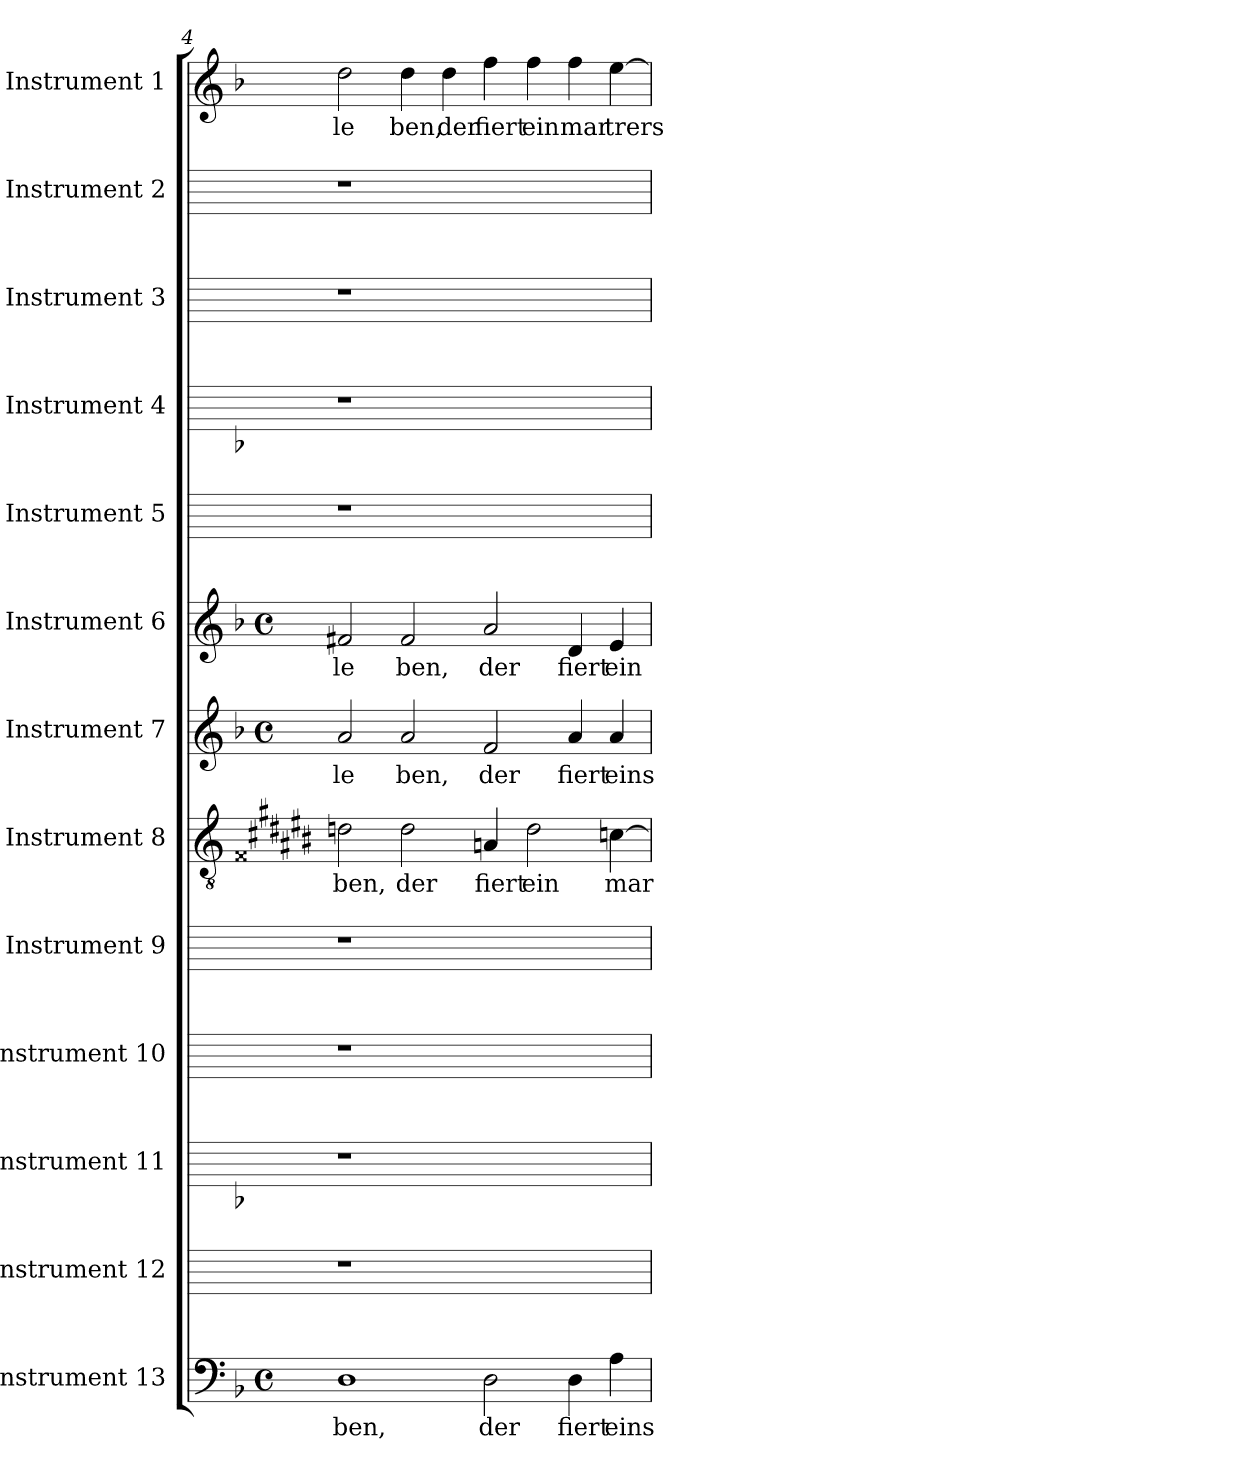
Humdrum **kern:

**kern	**text	**kern	**kern	**kern	**kern	**kern	**text	**kern	**text	**kern	**text	**kern	**kern	**kern	**kern	**kern	**text
*part13	*part13	*part12	*part11	*part10	*part9	*part8	*part8	*part7	*part7	*part6	*part6	*part5	*part4	*part3	*part2	*part1	*part1
*staff13	*staff13	*staff12	*staff11	*staff10	*staff9	*staff8	*staff8	*staff7	*staff7	*staff6	*staff6	*staff5	*staff4	*staff3	*staff2	*staff1	*staff1
*I"Instrument 13	*	*I"Instrument 12	*I"Instrument 11	*I"Instrument 10	*I"Instrument 9	*I"Instrument 8	*	*I"Instrument 7	*	*I"Instrument 6	*	*I"Instrument 5	*I"Instrument 4	*I"Instrument 3	*I"Instrument 2	*I"Instrument 1	*
*clefF4	*	*	*	*	*	*clefGv2	*	*clefG2	*	*clefG2	*	*	*	*	*	*clefG2	*
*ITrd-3c-5	*	*ITrd-2c-3	*ITrd1c2	*ITrd-2c-3	*ITrd-2c-3	*ITrd-2c-3	*	*ITrd-3c-5	*	*	*	*ITrd-2c-3	*ITrd1c2	*ITrd-2c-3	*ITrd-2c-3	*ITrd1c2	*
*k[b-e-]	*	*	*k[b-e-a-]	*	*	*k[f##c#g#d#a#e#b#]	*	*k[b-e-]	*	*k[b-]	*	*	*k[b-e-a-]	*	*	*k[b-e-a-]	*
*B-:	*	*	*E-:	*	*	*G#:	*	*B-:	*	*F:	*	*	*E-:	*	*	*E-:	*
*M4/4	*	*	*	*	*	*	*	*M4/4	*	*M4/4	*	*	*	*	*	*	*
*met(c)	*	*	*	*	*	*	*	*met(c)	*	*met(c)	*	*	*	*	*	*	*
=4	=4	=4	=4	=4	=4	=4	=4	=4	=4	=4	=4	=4	=4	=4	=4	=4	=4
!	!LO:LY:b:cj	!	!	!	!	!	!LO:LY:b:cj	!	!LO:LY:b:cj	!	!LO:LY:b:cj	!	!	!	!	!	!LO:LY:b:cj
1G	ben,	1r	1r	1r	1r	2f\	ben,	2dd/	le	2f#X/	le	1r	1r	1r	1r	2cc\	le
!	!	!	!	!	!	!	!LO:LY:b:cj	!	!LO:LY:b:cj	!	!LO:LY:b:cj	!	!	!	!	!	!LO:LY:b:cj
.	.	.	.	.	.	2f\	der	2dd/	ben,	2f#/	ben,	.	.	.	.	4cc\	ben,
!	!	!	!	!	!	!	!	!	!	!	!	!	!	!	!	!	!LO:LY:b:cj
.	.	.	.	.	.	.	.	.	.	.	.	.	.	.	.	4cc\	der
!	!LO:LY:b:cj	!	!	!	!	!	!LO:LY:b:cj	!	!LO:LY:b:cj	!	!LO:LY:b:cj	!	!	!	!	!	!LO:LY:b:cj
2G\	der	1ryy	1ryy	1ryy	1ryy	4c/	fiert	2b-/	der	2a/	der	1ryy	1ryy	1ryy	1ryy	4ee-\	fiert
!	!	!	!	!	!	!	!LO:LY:b:cj	!	!	!	!	!	!	!	!	!	!LO:LY:b:cj
.	.	.	.	.	.	2f\	ein	.	.	.	.	.	.	.	.	4ee-\	ein
!	!LO:LY:b:cj	!	!	!	!	!	!	!	!LO:LY:b:cj	!	!LO:LY:b:cj	!	!	!	!	!	!LO:LY:b:cj
4G\	fiert	.	.	.	.	.	.	4dd/	fiert	4d/	fiert	.	.	.	.	4ee-\	mar
!	!LO:LY:b:cj	!	!	!	!	!	!LO:LY:b	!	!LO:LY:b:cj	!	!LO:LY:b:cj	!	!	!	!	!	!LO:LY:b
4d\	eins	.	.	.	.	[>4e-\	mar	4dd/	eins	4e/	ein	.	.	.	.	[>4dd\	trers
=	=	=	=	=	=	=	=	=	=	=	=	=	=	=	=	=	=
*-	*-	*-	*-	*-	*-	*-	*-	*-	*-	*-	*-	*-	*-	*-	*-	*-	*-
